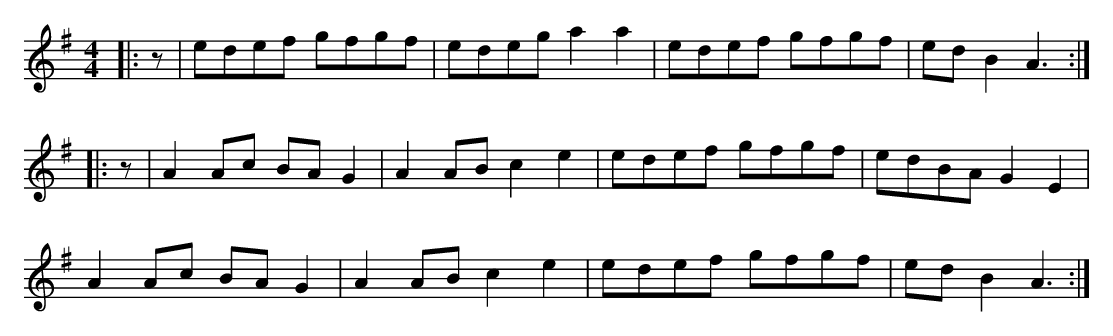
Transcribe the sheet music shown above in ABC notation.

X:1
M:4/4
K:Ador
|:z| edef gfgf| edeg a2 a2| edef gfgf| ed B2 A3:|
|:z| A2 Ac BA G2| A2 AB c2 e2| edef gfgf| edBA G2 E2|
 A2 Ac BA G2| A2 AB c2 e2| edef gfgf| ed B2 A3:|
